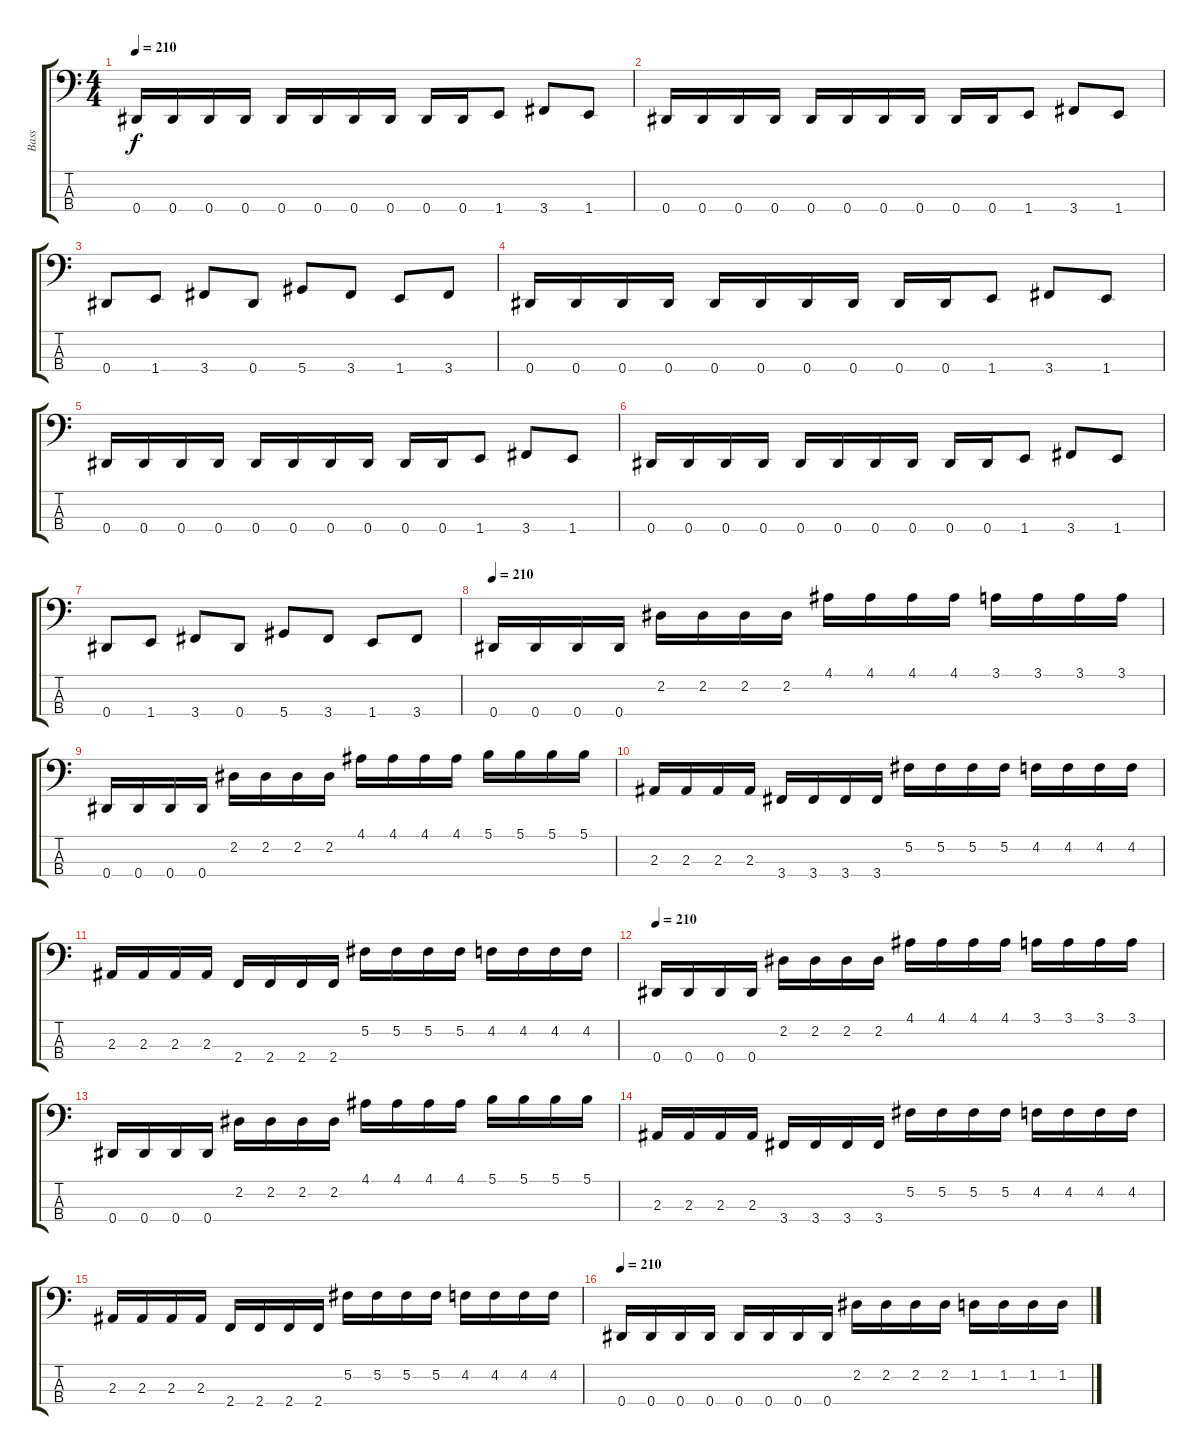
\track ("Bass" "Bass") {instrument electricbasspick}
\staff {score tabs}
\tuning (Gb2 Db2 Ab1 Eb1) {hide}
\ts (4 4)
\tempo 210
\clef f4
\ks c
0.4.16{dy f} 0.4.16 0.4.16 0.4.16 0.4.16 0.4.16 0.4.16 0.4.16 0.4.16 0.4.16 1.4.8 3.4.8 1.4.8 |
0.4.16 0.4.16 0.4.16 0.4.16 0.4.16 0.4.16 0.4.16 0.4.16 0.4.16 0.4.16 1.4.8 3.4.8 1.4.8 |
0.4.8 1.4.8 3.4.8 0.4.8 5.4.8 3.4.8 1.4.8 3.4.8 |
0.4.16 0.4.16 0.4.16 0.4.16 0.4.16 0.4.16 0.4.16 0.4.16 0.4.16 0.4.16 1.4.8 3.4.8 1.4.8 |
0.4.16 0.4.16 0.4.16 0.4.16 0.4.16 0.4.16 0.4.16 0.4.16 0.4.16 0.4.16 1.4.8 3.4.8 1.4.8 |
0.4.16 0.4.16 0.4.16 0.4.16 0.4.16 0.4.16 0.4.16 0.4.16 0.4.16 0.4.16 1.4.8 3.4.8 1.4.8 |
0.4.8 1.4.8 3.4.8 0.4.8 5.4.8 3.4.8 1.4.8 3.4.8 |
\tempo 210
0.4.16 0.4.16 0.4.16 0.4.16 2.2.16 2.2.16 2.2.16 2.2.16 4.1.16 4.1.16 4.1.16 4.1.16 3.1.16 3.1.16 3.1.16 3.1.16 |
0.4.16 0.4.16 0.4.16 0.4.16 2.2.16 2.2.16 2.2.16 2.2.16 4.1.16 4.1.16 4.1.16 4.1.16 5.1.16 5.1.16 5.1.16 5.1.16 |
2.3.16 2.3.16 2.3.16 2.3.16 3.4.16 3.4.16 3.4.16 3.4.16 5.2.16 5.2.16 5.2.16 5.2.16 4.2.16 4.2.16 4.2.16 4.2.16 |
2.3.16 2.3.16 2.3.16 2.3.16 2.4.16 2.4.16 2.4.16 2.4.16 5.2.16 5.2.16 5.2.16 5.2.16 4.2.16 4.2.16 4.2.16 4.2.16 |
\tempo 210
0.4.16 0.4.16 0.4.16 0.4.16 2.2.16 2.2.16 2.2.16 2.2.16 4.1.16 4.1.16 4.1.16 4.1.16 3.1.16 3.1.16 3.1.16 3.1.16 |
0.4.16 0.4.16 0.4.16 0.4.16 2.2.16 2.2.16 2.2.16 2.2.16 4.1.16 4.1.16 4.1.16 4.1.16 5.1.16 5.1.16 5.1.16 5.1.16 |
2.3.16 2.3.16 2.3.16 2.3.16 3.4.16 3.4.16 3.4.16 3.4.16 5.2.16 5.2.16 5.2.16 5.2.16 4.2.16 4.2.16 4.2.16 4.2.16 |
2.3.16 2.3.16 2.3.16 2.3.16 2.4.16 2.4.16 2.4.16 2.4.16 5.2.16 5.2.16 5.2.16 5.2.16 4.2.16 4.2.16 4.2.16 4.2.16 |
\tempo 210
0.4.16 0.4.16 0.4.16 0.4.16 0.4.16 0.4.16 0.4.16 0.4.16 2.2.16 2.2.16 2.2.16 2.2.16 1.2.16 1.2.16 1.2.16 1.2.16
